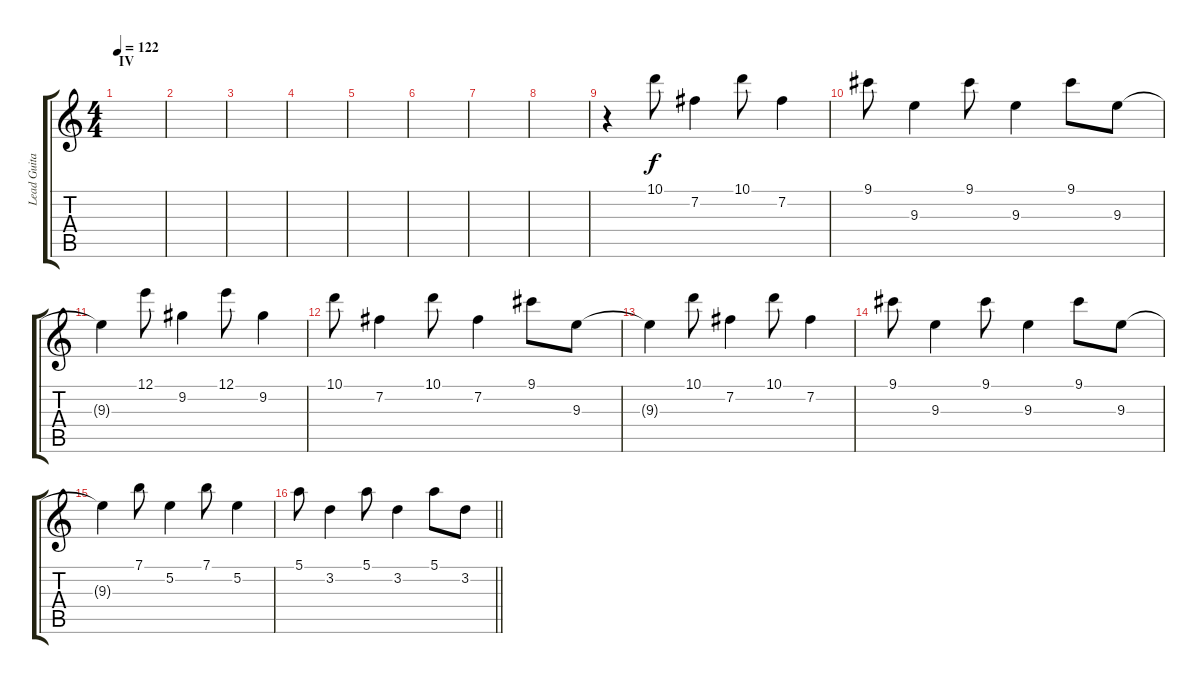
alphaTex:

\track ("Lead Guitar 2" "Lead Guita") {instrument acousticguitarnylon}
\staff {score tabs}
\tuning (E4 B3 G3 D3 A2 E2) {hide}
\ts (4 4)
\section ("" "IV")
\tempo 122
\clef g2
\ks c
|
|
|
|
|
|
|
|
r.4 10.1.8{instrument overdrivenguitar} 7.2.4 10.1.8 7.2.4 |
9.1.8 9.3.4 9.1.8 9.3.4 9.1.8 9.3.8 |
9.3{t}.4 12.1.8 9.2.4 12.1.8 9.2.4 |
10.1.8 7.2.4 10.1.8 7.2.4 9.1.8 9.3.8 |
9.3{t}.4 10.1.8 7.2.4 10.1.8 7.2.4 |
9.1.8 9.3.4 9.1.8 9.3.4 9.1.8 9.3.8 |
9.3{t}.4 7.1.8 5.2.4 7.1.8 5.2.4 |
\barLineRight lightlight
5.1.8 3.2.4 5.1.8 3.2.4 5.1.8 3.2.8
